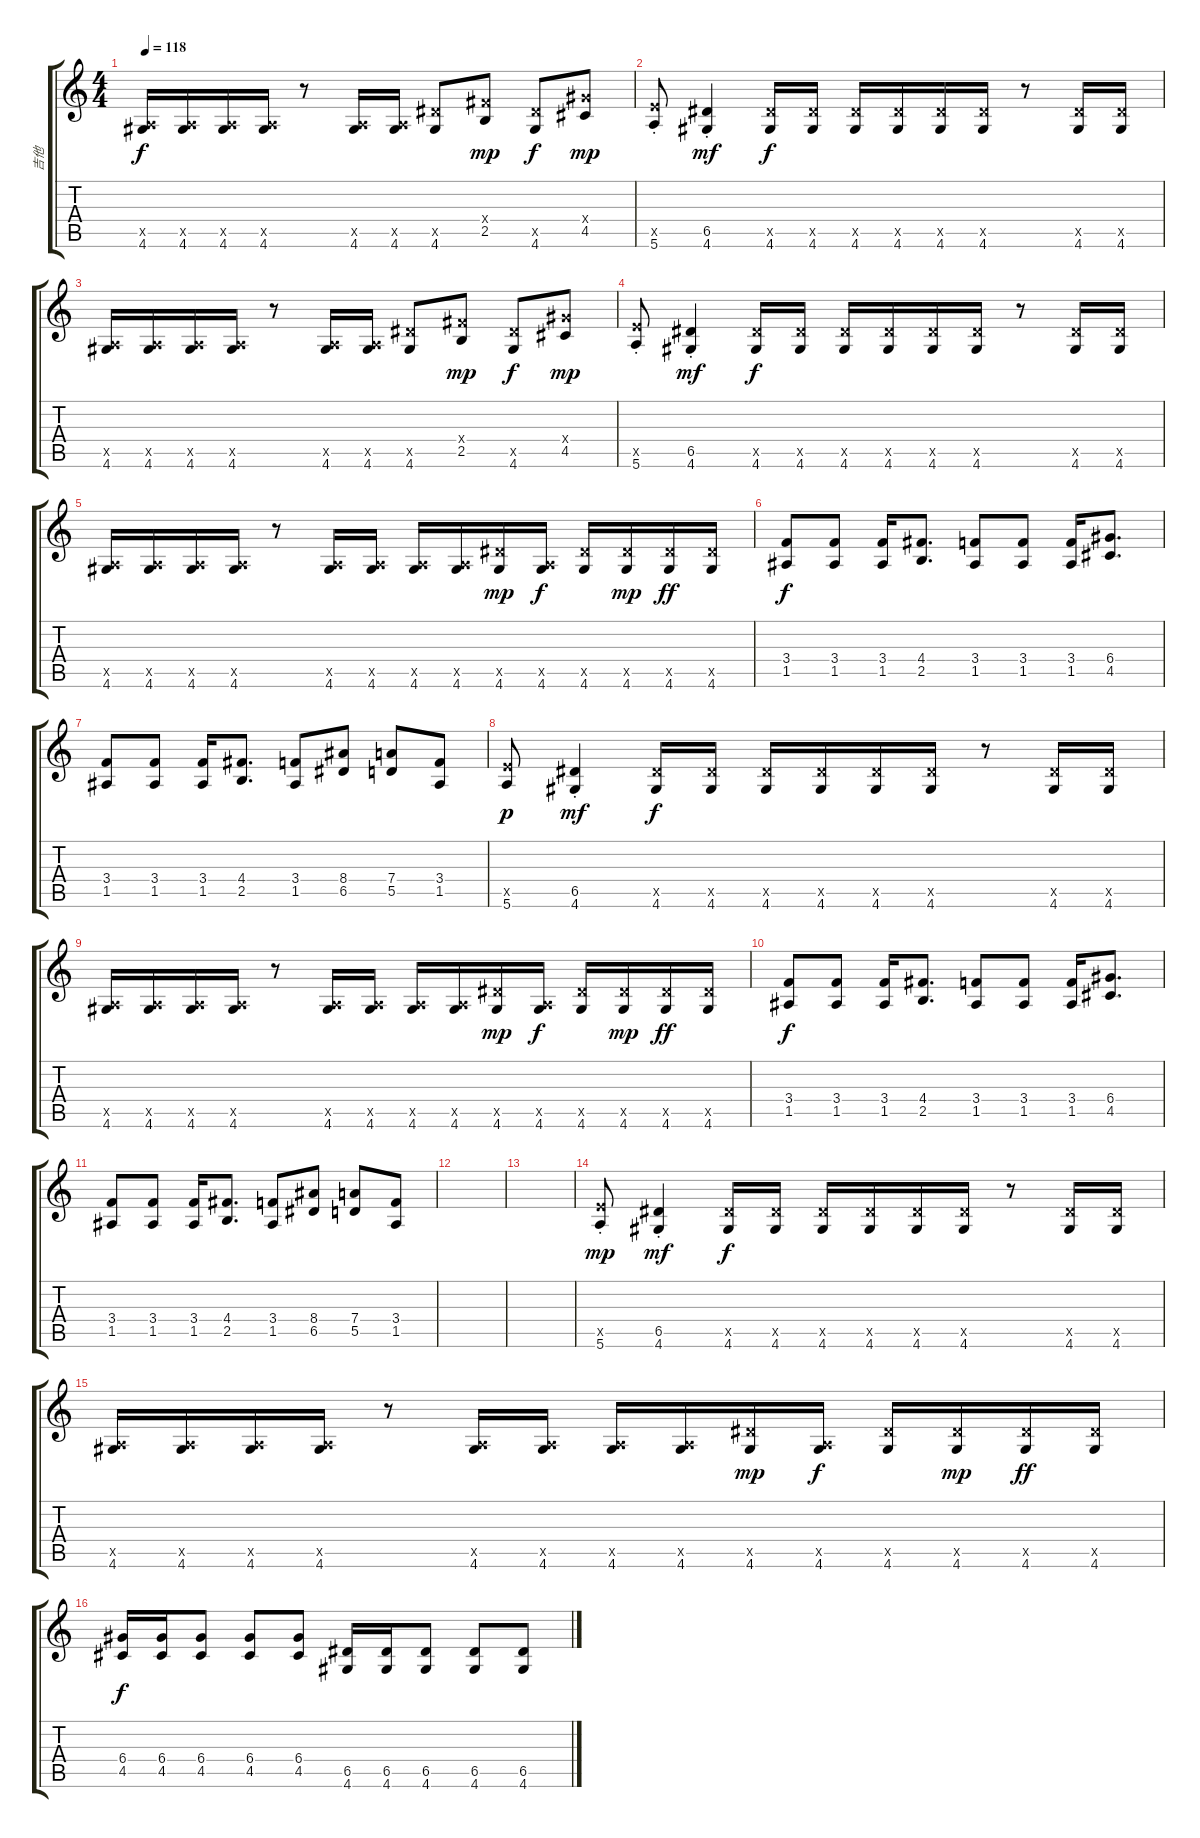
\track ("吉他" "吉他") {instrument distortionguitar}
\staff {score tabs}
\tuning (E4 B3 G3 D3 A2 E2) {hide}
\ts (4 4)
\tempo 118
\clef g2
\ks c
(0.5{x} 4.6).16{dy f} (0.5{x} 4.6).16 (0.5{x} 4.6).16 (0.5{x} 4.6).16 r.8 (0.5{x} 4.6).16 (0.5{x} 4.6).16 (6.5{x} 4.6).8 (4.4{x} 2.5).8{dy mp} (6.5{x} 4.6).8{dy f} (6.4{x} 4.5).8{dy mp} |
(7.5{st x} 5.6).8 (6.5{st} 4.6{st}).4{dy mf} (6.5{x} 4.6).16{dy f} (6.5{x} 4.6).16 (6.5{x} 4.6).16 (6.5{x} 4.6).16 (6.5{x} 4.6).16 (6.5{x} 4.6).16 r.8 (6.5{x} 4.6).16 (6.5{x} 4.6).16 |
(0.5{x} 4.6).16 (0.5{x} 4.6).16 (0.5{x} 4.6).16 (0.5{x} 4.6).16 r.8 (0.5{x} 4.6).16 (0.5{x} 4.6).16 (6.5{x} 4.6).8 (4.4{x} 2.5).8{dy mp} (6.5{x} 4.6).8{dy f} (6.4{x} 4.5).8{dy mp} |
(7.5{st x} 5.6).8 (6.5{st} 4.6{st}).4{dy mf} (6.5{x} 4.6).16{dy f} (6.5{x} 4.6).16 (6.5{x} 4.6).16 (6.5{x} 4.6).16 (6.5{x} 4.6).16 (6.5{x} 4.6).16 r.8 (6.5{x} 4.6).16 (6.5{x} 4.6).16 |
(0.5{x} 4.6).16 (0.5{x} 4.6).16 (0.5{x} 4.6).16 (0.5{x} 4.6).16 r.8 (0.5{x} 4.6).16 (0.5{x} 4.6).16 (0.5{x} 4.6).16 (0.5{x} 4.6).16 (6.5{x} 4.6).16{dy mp} (0.5{x} 4.6).16{dy f} (6.5{x} 4.6).16 (6.5{x} 4.6).16{dy mp} (6.5{x} 4.6).16{dy ff} (6.5{x} 4.6).16 |
(3.4 1.5).8{dy f} (3.4 1.5).8 (3.4 1.5).16 (4.4 2.5).8{d} (3.4 1.5).8 (3.4 1.5).8 (3.4 1.5).16 (6.4 4.5).8{d} |
(3.4 1.5).8 (3.4 1.5).8 (3.4 1.5).16 (4.4 2.5).8{d} (3.4 1.5).8 (8.4 6.5).8 (7.4 5.5).8 (3.4 1.5).8 |
(7.5{x} 5.6).8{dy p} (6.5{st} 4.6{st}).4{dy mf} (6.5{x} 4.6).16{dy f} (6.5{x} 4.6).16 (6.5{x} 4.6).16 (6.5{x} 4.6).16 (6.5{x} 4.6).16 (6.5{x} 4.6).16 r.8 (6.5{x} 4.6).16 (6.5{x} 4.6).16 |
(0.5{x} 4.6).16 (0.5{x} 4.6).16 (0.5{x} 4.6).16 (0.5{x} 4.6).16 r.8 (0.5{x} 4.6).16 (0.5{x} 4.6).16 (0.5{x} 4.6).16 (0.5{x} 4.6).16 (6.5{x} 4.6).16{dy mp} (0.5{x} 4.6).16{dy f} (6.5{x} 4.6).16 (6.5{x} 4.6).16{dy mp} (6.5{x} 4.6).16{dy ff} (6.5{x} 4.6).16 |
(3.4 1.5).8{dy f} (3.4 1.5).8 (3.4 1.5).16 (4.4 2.5).8{d} (3.4 1.5).8 (3.4 1.5).8 (3.4 1.5).16 (6.4 4.5).8{d} |
(3.4 1.5).8 (3.4 1.5).8 (3.4 1.5).16 (4.4 2.5).8{d} (3.4 1.5).8 (8.4 6.5).8 (7.4 5.5).8 (3.4 1.5).8 |
|
|
(7.5{st x} 5.6).8{dy mp} (6.5{st} 4.6{st}).4{dy mf} (6.5{x} 4.6).16{dy f} (6.5{x} 4.6).16 (6.5{x} 4.6).16 (6.5{x} 4.6).16 (6.5{x} 4.6).16 (6.5{x} 4.6).16 r.8 (6.5{x} 4.6).16 (6.5{x} 4.6).16 |
(0.5{x} 4.6).16 (0.5{x} 4.6).16 (0.5{x} 4.6).16 (0.5{x} 4.6).16 r.8 (0.5{x} 4.6).16 (0.5{x} 4.6).16 (0.5{x} 4.6).16 (0.5{x} 4.6).16 (6.5{x} 4.6).16{dy mp} (0.5{x} 4.6).16{dy f} (6.5{x} 4.6).16 (6.5{x} 4.6).16{dy mp} (6.5{x} 4.6).16{dy ff} (6.5{x} 4.6).16 |
(6.4 4.5).16{dy f} (6.4 4.5).16 (6.4 4.5).8 (6.4 4.5).8 (6.4 4.5).8 (6.5 4.6).16 (6.5 4.6).16 (6.5 4.6).8 (6.5 4.6).8 (6.5 4.6).8
